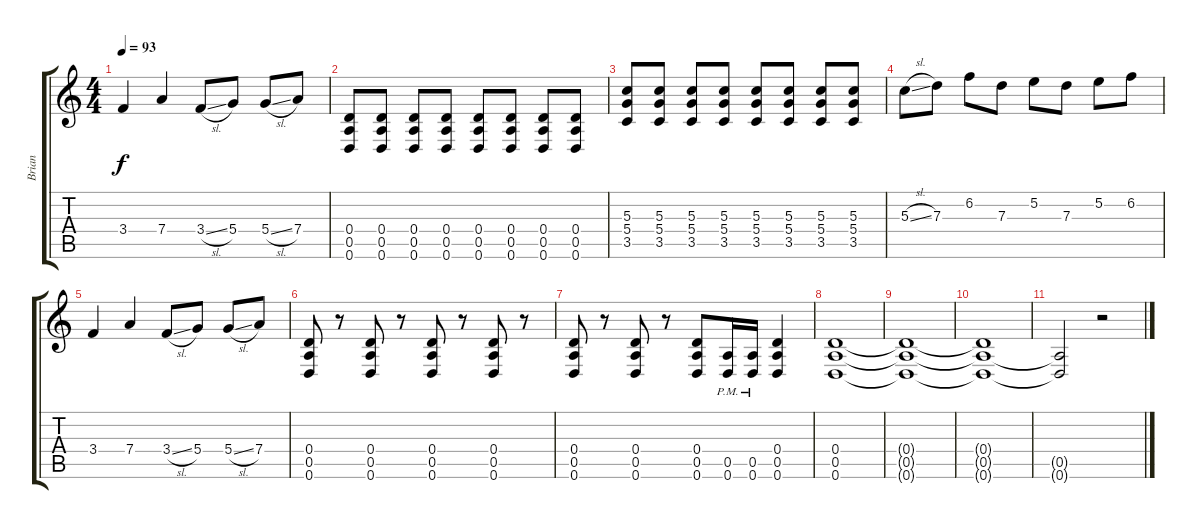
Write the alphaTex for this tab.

\track ("Brian" "Brian") {instrument distortionguitar}
\staff {score tabs}
\tuning (E4 B3 G3 D3 A2 D2) {hide}
\ts (4 4)
\tempo 93
\clef g2
\ks c
3.4.4{dy f} 7.4.4 3.4{sl}.8 5.4.8 5.4{sl}.8 7.4.8 |
(0.4 0.5 0.6).8 (0.4 0.5 0.6).8 (0.4 0.5 0.6).8 (0.4 0.5 0.6).8 (0.4 0.5 0.6).8 (0.4 0.5 0.6).8 (0.4 0.5 0.6).8 (0.4 0.5 0.6).8 |
(5.3 5.4 3.5).8 (5.3 5.4 3.5).8 (5.3 5.4 3.5).8 (5.3 5.4 3.5).8 (5.3 5.4 3.5).8 (5.3 5.4 3.5).8 (5.3 5.4 3.5).8 (5.3 5.4 3.5).8 |
5.3{sl}.8 7.3.8 6.2.8 7.3.8 5.2.8 7.3.8 5.2.8 6.2.8 |
3.4.4 7.4.4 3.4{sl}.8 5.4.8 5.4{sl}.8 7.4.8 |
(0.4 0.5 0.6).8 r.8 (0.4 0.5 0.6).8 r.8 (0.4 0.5 0.6).8 r.8 (0.4 0.5 0.6).8 r.8 |
(0.4 0.5 0.6).8 r.8 (0.4 0.5 0.6).8 r.8 (0.4 0.5 0.6).8 (0.5{pm} 0.6{pm}).16 (0.5{pm} 0.6{pm}).16 (0.4 0.5 0.6).4 |
(0.4 0.5 0.6).1 |
(0.4{t} 0.5{t} 0.6{t}).1 |
(0.4{t} 0.5{t} 0.6{t}).1 |
(0.5{t} 0.6{t}).2 r.2
